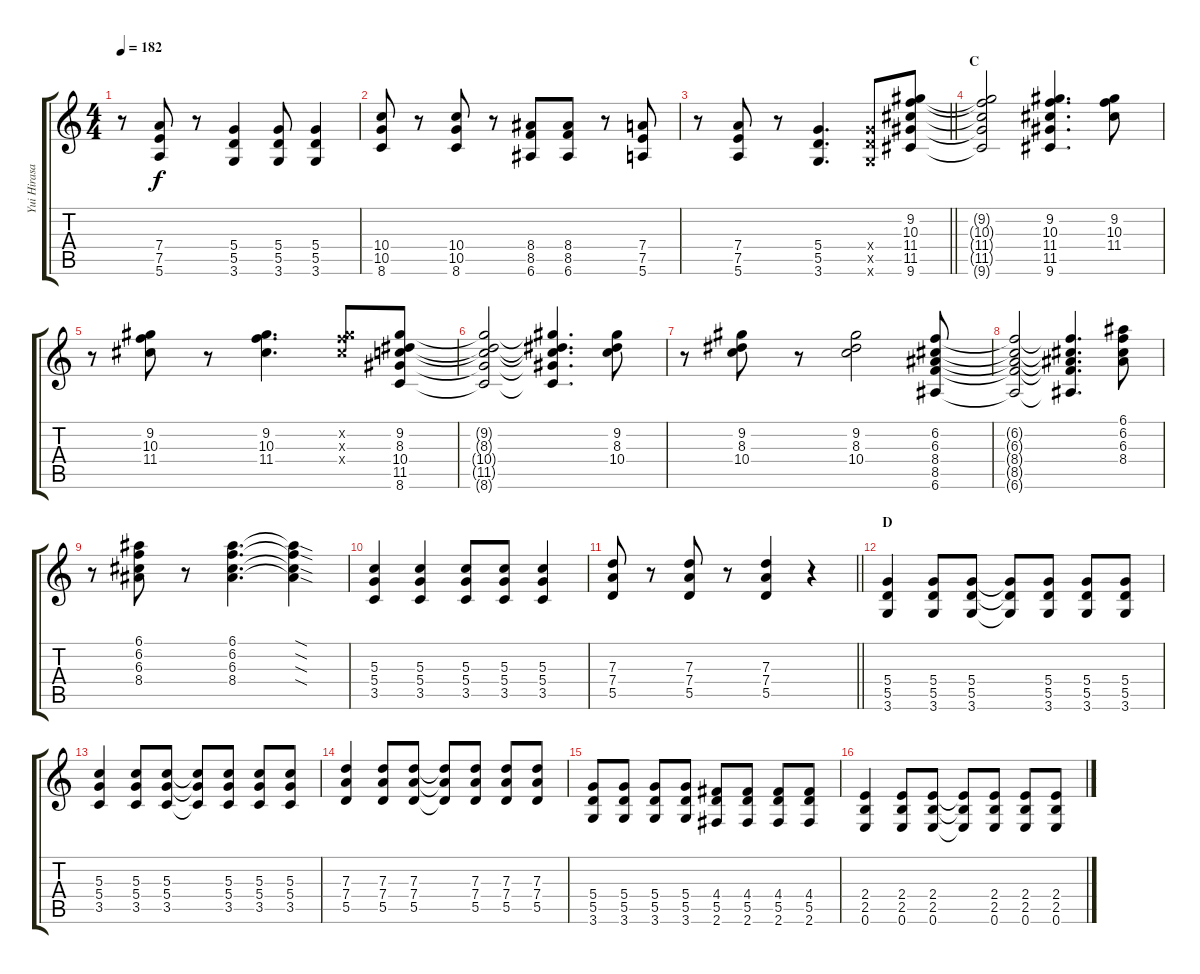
\track ("Yui Hirasawa" "Yui Hirasa") {instrument distortionguitar}
\staff {score tabs}
\tuning (E4 B3 G3 D3 A2 E2) {hide}
\ts (4 4)
\tempo 182
\clef g2
\ks c
r.8{dy f} (7.4 7.5 5.6).8 r.8 (5.4 5.5 3.6).4 (5.4 5.5 3.6).8 (5.4 5.5 3.6).4 |
(10.4 10.5 8.6).8 r.8 (10.4 10.5 8.6).8 r.8 (8.4 8.5 6.6).8 (8.4 8.5 6.6).8 r.8 (7.4 7.5 5.6).8 |
\barLineRight lightlight
r.8 (7.4 7.5 5.6).8 r.8 (5.4 5.5 3.6).4{d} (5.4{x} 5.5{x} 3.6{x}).8 (9.2 10.3 11.4 11.5 9.6).8 |
\section ("" "C")
(9.2{t} 10.3{t} 11.4{t} 11.5{t} 9.6{t}).2 (9.2 10.3 11.4 11.5 9.6).4{d} (9.2 10.3 11.4).8 |
r.8 (9.2 10.3 11.4).8 r.8 (9.2 10.3 11.4).4{d} (9.2{x} 10.3{x} 11.4{x}).8 (9.2 8.3 10.4 11.5 8.6).8 |
(9.2{t} 8.3{t} 10.4{t} 11.5{t} 8.6{t}).2 (9.2{t} 8.3{t} 10.4{t} 11.5{t} 8.6{t}).4{d} (9.2 8.3 10.4).8 |
r.8 (9.2 8.3 10.4).8 r.8 (9.2 8.3 10.4).2 (6.2 6.3 8.4 8.5 6.6).8 |
(6.2{t} 6.3{t} 8.4{t} 8.5{t} 6.6{t}).2 (6.2{t} 6.3{t} 8.4{t} 8.5{t} 6.6{t}).4{d} (6.1 6.2 6.3 8.4).8 |
r.8 (6.1 6.2 6.3 8.4).8 r.8 (6.1 6.2 6.3 8.4).4{d} (6.1{sod t} 6.2{sod t} 6.3{sod t} 8.4{sod t}).4 |
(5.3 5.4 3.5).4 (5.3 5.4 3.5).4 (5.3 5.4 3.5).8 (5.3 5.4 3.5).8 (5.3 5.4 3.5).4 |
\barLineRight lightlight
(7.3 7.4 5.5).8 r.8 (7.3 7.4 5.5).8 r.8 (7.3 7.4 5.5).4 r.4 |
\section ("" "D")
(5.4 5.5 3.6).4 (5.4 5.5 3.6).8 (5.4 5.5 3.6).8 (5.4{t} 5.5{t} 3.6{t}).8 (5.4 5.5 3.6).8 (5.4 5.5 3.6).8 (5.4 5.5 3.6).8 |
(5.3 5.4 3.5).4 (5.3 5.4 3.5).8 (5.3 5.4 3.5).8 (5.3{t} 5.4{t} 3.5{t}).8 (5.3 5.4 3.5).8 (5.3 5.4 3.5).8 (5.3 5.4 3.5).8 |
(7.3 7.4 5.5).4 (7.3 7.4 5.5).8 (7.3 7.4 5.5).8 (7.3{t} 7.4{t} 5.5{t}).8 (7.3 7.4 5.5).8 (7.3 7.4 5.5).8 (7.3 7.4 5.5).8 |
(5.4 5.5 3.6).8 (5.4 5.5 3.6).8 (5.4 5.5 3.6).8 (5.4 5.5 3.6).8 (4.4 5.5 2.6).8 (4.4 5.5 2.6).8 (4.4 5.5 2.6).8 (4.4 5.5 2.6).8 |
(2.4 2.5 0.6).4 (2.4 2.5 0.6).8 (2.4 2.5 0.6).8 (2.4{t} 2.5{t} 0.6{t}).8 (2.4 2.5 0.6).8 (2.4 2.5 0.6).8 (2.4 2.5 0.6).8
